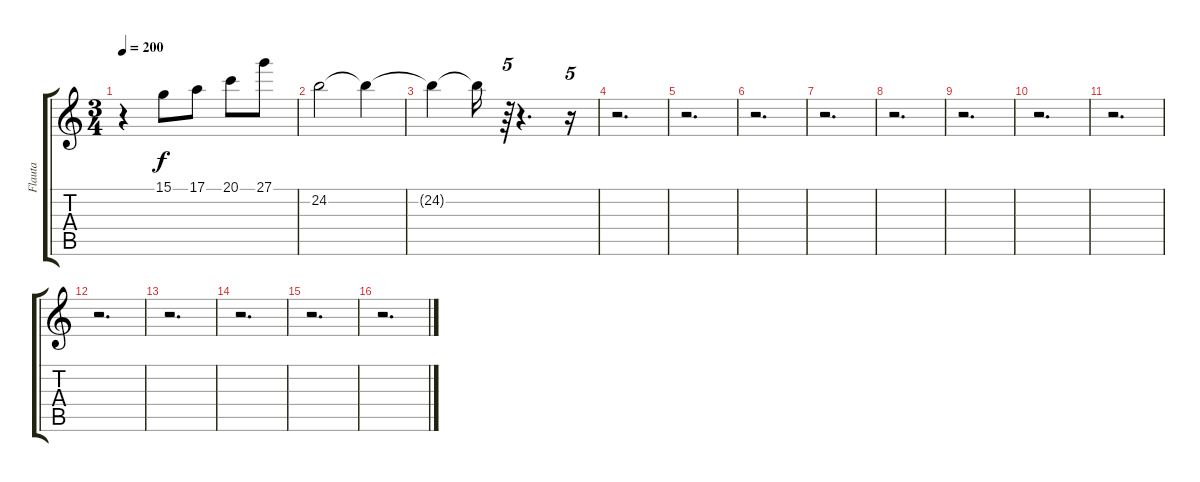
\track ("Flauta" "Flauta") {instrument ocarina}
\staff {score tabs}
\tuning (E4 B3 G3 D3 A2 E2) {hide}
\ts (3 4)
\tempo 200
\clef g2
\ks c
r.4{dy f} 15.1.8 17.1.8 20.1.8 27.1.8 |
24.2.2 24.2{t}.4 |
24.2{t}.4 24.2{t}.16 r.64{tu (5 4)} r.4{d} r.16{tu (5 4)} |
r.2{d} |
r.2{d} |
r.2{d} |
r.2{d} |
r.2{d} |
r.2{d} |
r.2{d} |
r.2{d} |
r.2{d} |
r.2{d} |
r.2{d} |
r.2{d} |
r.2{d}
